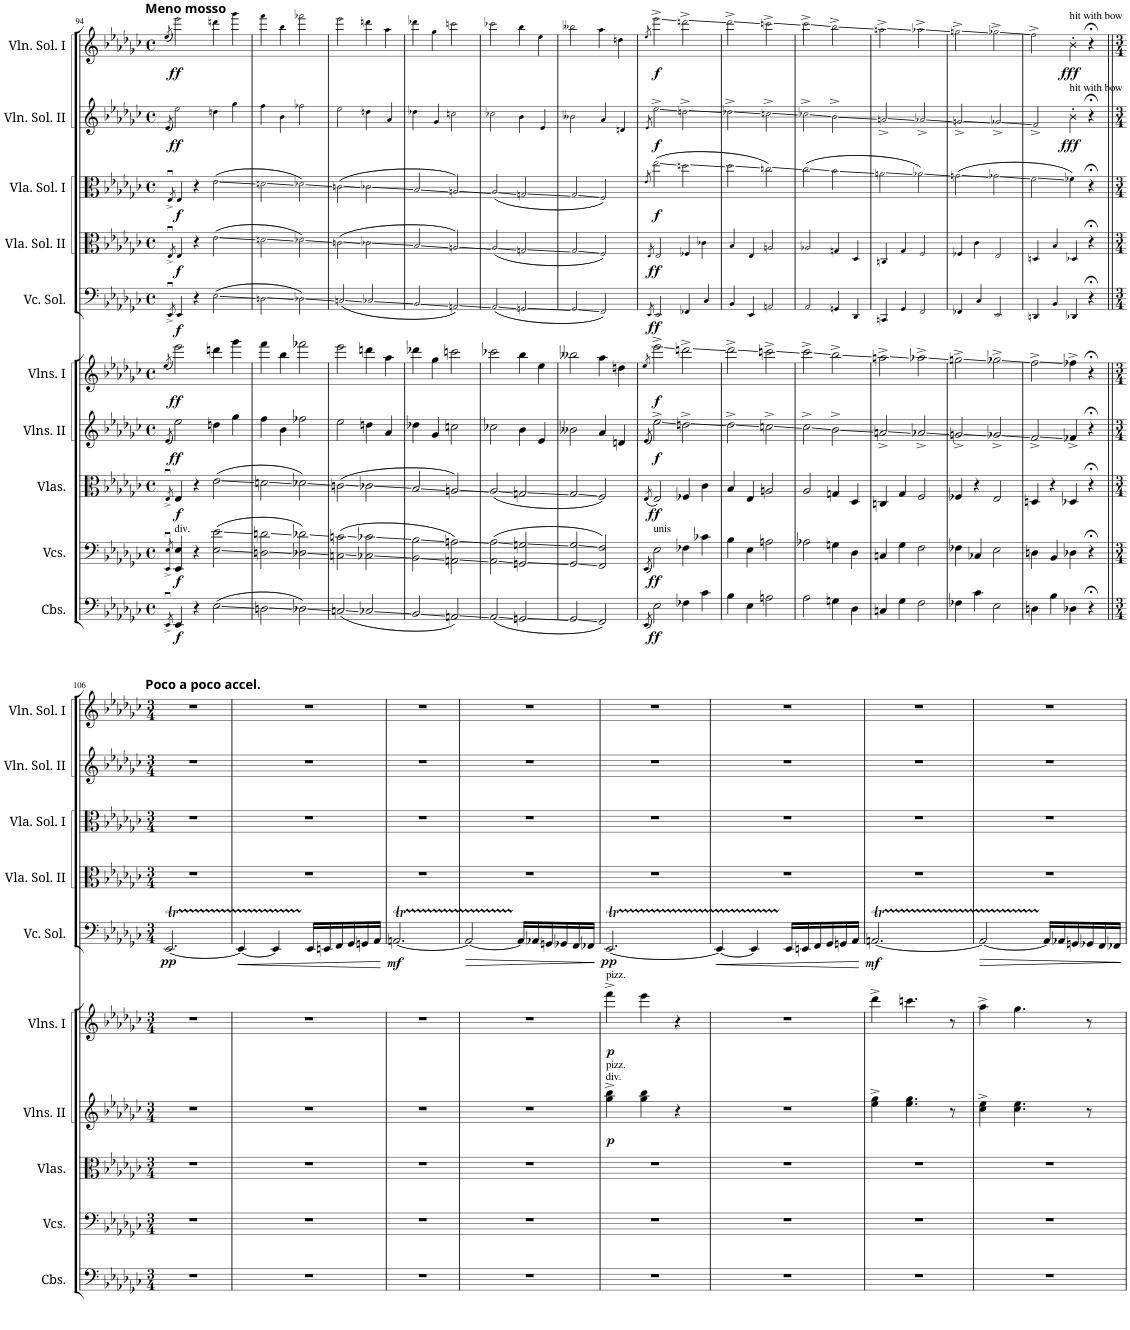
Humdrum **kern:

**kern	**dynam	**kern	**dynam	**kern	**dynam	**kern	**dynam	**kern	**dynam	**kern	**dynam	**kern	**dynam	**kern	**dynam	**kern	**dynam	**kern	**dynam
*part10	*part10	*part9	*part9	*part8	*part8	*part7	*part7	*part6	*part6	*part5	*part5	*part4	*part4	*part3	*part3	*part2	*part2	*part1	*part1
*staff10	*staff10	*staff9	*staff9	*staff8	*staff8	*staff7	*staff7	*staff6	*staff6	*staff5	*staff5	*staff4	*staff4	*staff3	*staff3	*staff2	*staff2	*staff1	*staff1
*I"Contrabasses	*	*I"Violoncellos	*	*I"Violas	*	*I"Violins II	*	*I"Violins I	*	*I"Violoncello Solo	*	*I"Viola Solo II	*	*I"Viola Solo I	*	*I"Violin Solo II	*	*I"Violin Solo I	*
*I'Cbs.	*	*I'Vcs.	*	*I'Vlas.	*	*I'Vlns. II	*	*I'Vlns. I	*	*I'Vc. Sol.	*	*I'Vla. Sol. II	*	*I'Vla. Sol. I	*	*I'Vln. Sol. II	*	*I'Vln. Sol. I	*
!!LO:PB:g=z
*clefF4	*	*clefF4	*	*clefC3	*	*clefG2	*	*clefG2	*	*clefF4	*	*clefC3	*	*clefC3	*	*clefG2	*	*clefG2	*
*Trd7c12	*	*	*	*	*	*	*	*	*	*	*	*	*	*	*	*	*	*	*
*k[b-e-a-d-g-c-]	*	*k[b-e-a-d-g-c-]	*	*k[b-e-a-d-g-c-]	*	*k[b-e-a-d-g-c-]	*	*k[b-e-a-d-g-c-]	*	*k[b-e-a-d-g-c-]	*	*k[b-e-a-d-g-c-]	*	*k[b-e-a-d-g-c-]	*	*k[b-e-a-d-g-c-]	*	*k[b-e-a-d-g-c-]	*
*M4/4	*	*M4/4	*	*M4/4	*	*M4/4	*	*M4/4	*	*M4/4	*	*M4/4	*	*M4/4	*	*M4/4	*	*M4/4	*
*met(c)	*	*met(c)	*	*met(c)	*	*met(c)	*	*met(c)	*	*met(c)	*	*met(c)	*	*met(c)	*	*met(c)	*	*met(c)	*
=94	=94	=94	=94	=94	=94	=94	=94	=94	=94	=94	=94	=94	=94	=94	=94	=94	=94	=94	=94
8qEE-u^/	.	8qEE-/u^ 8qE-/u^	.	8qE-u^/	.	(8qe-/	.	(8qee-/	.	8qEE-u^/	.	8qE-u^/	.	8qE-u^/	.	(8qe-/	.	(8qee-/	.
!	!	!	!	!	!	!	!	!	!	!	!	!	!	!	!	!	!	!LO:TX:a:B:t=Meno mosso	!
!	!	!LO:TX:a:t=div.	!	!	!	!	!	!	!	!	!	!	!	!	!	!	!	!	!
!	!LO:DY:b	!	!LO:DY:b	!	!LO:DY:b	!	!LO:DY:b	!	!LO:DY:b	!	!LO:DY:b	!	!LO:DY:b	!	!LO:DY:b	!	!LO:DY:b	!	!LO:DY:b
4EE-/	f	4EE-/ 4E-/	f	4E-/	f	2ee-\)	ff	2eee-\)	ff	4EE-/	f	4E-/	f	4E-/	f	2ee-\)	ff	2eee-\)	ff
4r	.	4r	.	4r	.	.	.	.	.	4r	.	4r	.	4r	.	.	.	.	.
(2E-\	.	(2E-\ 2e-\	.	(2e-\	.	4ddn\	.	4dddn\	.	(2E-\	.	(2e-\	.	(2e-\	.	4ddn\	.	4dddn\	.
.	.	.	.	.	.	4gg-\	.	4ggg-\	.	.	.	.	.	.	.	4gg-\	.	4ggg-\	.
=95	=95	=95	=95	=95	=95	=95	=95	=95	=95	=95	=95	=95	=95	=95	=95	=95	=95	=95	=95
2Dn\	.	2Dn\ 2dn\	.	2dn\	.	4ff\	.	4fff\	.	2Dn\	.	2dn\	.	2dn\	.	4ff\	.	4fff\	.
.	.	.	.	.	.	4b-\	.	4bb-\	.	.	.	.	.	.	.	4b-\	.	4bb-\	.
2D-X\)	.	2D-X\ 2d-X\)	.	2d-X\)	.	2ff-X\	.	2fff-X\	.	2D-X\)	.	2d-X\)	.	2d-X\)	.	2ff-X\	.	2fff-X\	.
=96	=96	=96	=96	=96	=96	=96	=96	=96	=96	=96	=96	=96	=96	=96	=96	=96	=96	=96	=96
((2Cn/	.	((2Cn\ 2cn\	.	((2cn\	.	2ee-\	.	2eee-\	.	((2Cn/	.	((2cn\	.	((2cn\	.	2ee-\	.	2eee-\	.
2C-X/	.	2C-X\ 2c-X\	.	2c-X\	.	4ddn\	.	4dddn\	.	2C-X/	.	2c-X\	.	2c-X\	.	4ddn\	.	4dddn\	.
.	.	.	.	.	.	4a-/	.	4aa-\	.	.	.	.	.	.	.	4a-/	.	4aa-\	.
=97	=97	=97	=97	=97	=97	=97	=97	=97	=97	=97	=97	=97	=97	=97	=97	=97	=97	=97	=97
2BB-/	.	2BB-\ 2B-\	.	2B-/	.	4dd-X\	.	4ddd-X\	.	2BB-/	.	2B-/	.	2B-/	.	4dd-X\	.	4ddd-X\	.
.	.	.	.	.	.	4g-/	.	4gg-\	.	.	.	.	.	.	.	4g-/	.	4gg-\	.
2AAn/))	.	2AAn\ 2An\))	.	2An/))	.	2ccn\	.	2cccn\	.	2AAn/))	.	2An/))	.	2An/))	.	2ccn\	.	2cccn\	.
=98	=98	=98	=98	=98	=98	=98	=98	=98	=98	=98	=98	=98	=98	=98	=98	=98	=98	=98	=98
((2AA-/	.	(2AA-\ 2A-\	.	((2A-/	.	2cc-X\	.	2ccc-X\	.	((2AA-/	.	(2A-/	.	((2A-/	.	2cc-X\	.	2ccc-X\	.
2GGn/	.	2GGn/ 2Gn/	.	2Gn/	.	4b-\	.	4bb-\	.	2GGn/	.	2Gn/	.	2Gn/	.	4b-\	.	4bb-\	.
.	.	.	.	.	.	4e-/	.	4ee-\	.	.	.	.	.	.	.	4e-/	.	4ee-\	.
=99	=99	=99	=99	=99	=99	=99	=99	=99	=99	=99	=99	=99	=99	=99	=99	=99	=99	=99	=99
2GG-/	.	2GG-/ 2G-/	.	2G-/	.	2b--X\	.	2bb--X\	.	2GG-/	.	2G-/	.	2G-/	.	2b--X\	.	2bb--X\	.
2FF/))	.	2FF/ 2F/)	.	2F/))	.	4a-/	.	4aa-\	.	2FF/))	.	2F/)	.	2F/))	.	4a-/	.	4aa-\	.
.	.	.	.	.	.	4dn/	.	4ddn\	.	.	.	.	.	.	.	4dn/	.	4ddn\	.
=100	=100	=100	=100	=100	=100	=100	=100	=100	=100	=100	=100	=100	=100	=100	=100	=100	=100	=100	=100
(8qEE-/	.	(8qEE-/	.	(8qE-/	.	(8qe-/	.	8qee-/	.	8qEE-/	.	8qE-/	.	8qe-/	.	8qe-/	.	8qee-/	.
!	!	!LO:TX:a:t=unis	!	!	!	!	!	!	!	!	!	!	!	!	!	!	!	!	!
!	!LO:DY:b	!	!LO:DY:b	!	!LO:DY:b	!	!LO:DY:b	!	!LO:DY:b	!	!LO:DY:b	!	!LO:DY:b	!	!LO:DY:b	!	!LO:DY:b	!	!LO:DY:b
2E-\)	ff	2E-\)	ff	2E-/)	ff	2ee-^\)	f	2eee-^\	f	2EE-/	ff	2E-/	ff	(2ee-\	f	2ee-^\	f	2eee-^\	f
4F-X\	.	4F-X\	.	4F-X/	.	2ddn^\	.	2dddn^\	.	4FF-X/	.	4F-X/	.	2ddn\	.	2ddn^\	.	2dddn^\	.
4c-\	.	4c-X\	.	4c-\	.	.	.	.	.	4C-/	.	4c-X\	.	.	.	.	.	.	.
=101	=101	=101	=101	=101	=101	=101	=101	=101	=101	=101	=101	=101	=101	=101	=101	=101	=101	=101	=101
4B-\	.	4B-\	.	4B-/	.	2dd-^\	.	2ddd-^\	.	4BB-/	.	4B-/	.	2dd-\	.	2dd-X^\	.	2ddd-^\	.
4E-\	.	4E-\	.	4E-/	.	.	.	.	.	4EE-/	.	4E-/	.	.	.	.	.	.	.
2An\	.	2An\	.	2An/	.	2ccn^\	.	2cccn^\	.	2AAn/	.	2An/	.	2ccn\)	.	2ccn^\	.	2cccn^\	.
=102	=102	=102	=102	=102	=102	=102	=102	=102	=102	=102	=102	=102	=102	=102	=102	=102	=102	=102	=102
2A-\	.	2A-X\	.	2A-/	.	2cc-^\	.	2ccc-^\	.	2AA-/	.	2A-X/	.	(2cc-\	.	2cc-X^\	.	2ccc-^\	.
4Gn\	.	4Gn\	.	4Gn/	.	2b-^\	.	2bb-^\	.	4GGn/	.	4Gn/	.	2b-\	.	2b-^\	.	2bb-^\	.
4D-\	.	4D-\	.	4D-/	.	.	.	.	.	4DD-/	.	4D-/	.	.	.	.	.	.	.
=103	=103	=103	=103	=103	=103	=103	=103	=103	=103	=103	=103	=103	=103	=103	=103	=103	=103	=103	=103
4Cn/	.	4Cn/	.	4Cn/	.	2an^/	.	2aan^\	.	4CCn/	.	4Cn/	.	2an\	.	2an^/	.	2aan^\	.
4G-\	.	4G-\	.	4G-/	.	.	.	.	.	4GG-/	.	4G-/	.	.	.	.	.	.	.
2F\	.	2F\	.	2F/	.	2a-X^/	.	2aa-X^\	.	2FF/	.	2F/	.	2a-X\)	.	2a-X^/	.	2aa-X^\	.
=104	=104	=104	=104	=104	=104	=104	=104	=104	=104	=104	=104	=104	=104	=104	=104	=104	=104	=104	=104
4F-X\	.	4F-X\	.	4F-X/	.	2gn^/	.	2ggn^\	.	4FF-X/	.	4F-X/	.	(2gn\	.	2gn^/	.	2ggn^\	.
4c-\	.	4C-X/	.	4r	.	.	.	.	.	4C-/	.	4c-\	.	.	.	.	.	.	.
2E-\	.	2E-\	.	2E-/	.	2g-X^/	.	2gg-X^\	.	2EE-/	.	2E-/	.	2g-X\	.	2g-X^/	.	2gg-X^\	.
=105	=105	=105	=105	=105	=105	=105	=105	=105	=105	=105	=105	=105	=105	=105	=105	=105	=105	=105	=105
4Dn\	.	4Dn\	.	4Dn/	.	2f^/	.	2ff^\	.	4DDn/	.	4Dn/	.	2f\	.	2f^/	.	2ff^\	.
4B-\	.	4BB-/	.	4r	.	.	.	.	.	4BB-/	.	4B-/	.	.	.	.	.	.	.
!	!	!	!	!	!	!	!	!	!	!	!	!	!	!	!	!	!	!LO:TX:a:t=hit with bow	!
!	!	!	!	!	!	!	!	!	!	!	!	!	!	!	!	!LO:TX:a:t=hit with bow	!	!	!
!	!	!	!	!	!	!	!	!	!	!	!	!	!	!	!	!	!LO:DY:b	!	!LO:DY:b
4D-X\	.	4D-X\	.	4D-X/	.	4f-X^/	.	4ff-X^\	.	4DD-X/	.	4D-X/	.	4f-X\)	.	4b-'\	fff	4b-'\	fff
4r;<	.	4r;<	.	4r;<	.	4r;<	.	4r;<	.	4r;<	.	4r;<	.	4r;<	.	4r;<	.	4r;<	.
!!LO:LB:g=z
=106||	=106||	=106||	=106||	=106||	=106||	=106||	=106||	=106||	=106||	=106||	=106||	=106||	=106||	=106||	=106||	=106||	=106||	=106||	=106||
*M3/4	*	*M3/4	*	*M3/4	*	*M3/4	*	*M3/4	*	*M3/4	*	*M3/4	*	*M3/4	*	*M3/4	*	*M3/4	*
!	!	!	!	!	!	!	!	!	!	!	!	!	!	!	!	!	!	!LO:TX:a:B:t=Poco a poco accel.	!
!	!	!	!	!	!	!	!	!	!	!	!LO:DY:b	!	!	!	!	!	!	!	!
2.r	.	2.r	.	2.r	.	2.r	.	2.r	.	[2.EE-T/	pp	2.r	.	2.r	.	2.r	.	2.r	.
=107	=107	=107	=107	=107	=107	=107	=107	=107	=107	=107	=107	=107	=107	=107	=107	=107	=107	=107	=107
!	!	!	!	!	!	!	!	!	!	!	!LO:HP:b	!	!	!	!	!	!	!	!
2.r	.	2.r	.	2.r	.	2.r	.	2.r	.	4EE-/_	<	2.r	.	2.r	.	2.r	.	2.r	.
.	.	.	.	.	.	.	.	.	.	4EE-TTT/]	.	.	.	.	.	.	.	.	.
*	*	*	*	*	*	*	*	*	*	*Xtuplet	*	*	*	*	*	*	*	*	*
.	.	.	.	.	.	.	.	.	.	24EE-/LL	.	.	.	.	.	.	.	.	.
.	.	.	.	.	.	.	.	.	.	24EEn/	.	.	.	.	.	.	.	.	.
.	.	.	.	.	.	.	.	.	.	24FF/	.	.	.	.	.	.	.	.	.
.	.	.	.	.	.	.	.	.	.	24GG-/	.	.	.	.	.	.	.	.	.
.	.	.	.	.	.	.	.	.	.	24GGn/	.	.	.	.	.	.	.	.	.
.	.	.	.	.	.	.	.	.	.	24AA-/JJ	.	.	.	.	.	.	.	.	.
.	.	.	.	.	.	.	.	.	.	.	[	.	.	.	.	.	.	.	.
=108	=108	=108	=108	=108	=108	=108	=108	=108	=108	=108	=108	=108	=108	=108	=108	=108	=108	=108	=108
!	!	!	!	!	!	!	!	!	!	!	!LO:DY:b	!	!	!	!	!	!	!	!
2.r	.	2.r	.	2.r	.	2.r	.	2.r	.	[2.AAnt/	mf	2.r	.	2.r	.	2.r	.	2.r	.
=109	=109	=109	=109	=109	=109	=109	=109	=109	=109	=109	=109	=109	=109	=109	=109	=109	=109	=109	=109
!	!	!	!	!	!	!	!	!	!	!	!LO:HP:b	!	!	!	!	!	!	!	!
2.r	.	2.r	.	2.r	.	2.r	.	2.r	.	2AATTT/_	>	2.r	.	2.r	.	2.r	.	2.r	.
.	.	.	.	.	.	.	.	.	.	24AA/LL]	.	.	.	.	.	.	.	.	.
.	.	.	.	.	.	.	.	.	.	24AA-X/	.	.	.	.	.	.	.	.	.
.	.	.	.	.	.	.	.	.	.	24GGn/	.	.	.	.	.	.	.	.	.
.	.	.	.	.	.	.	.	.	.	24GG-X/	.	.	.	.	.	.	.	.	.
.	.	.	.	.	.	.	.	.	.	24FF/	.	.	.	.	.	.	.	.	.
.	.	.	.	.	.	.	.	.	.	24FF-X/JJ	.	.	.	.	.	.	.	.	.
.	.	.	.	.	.	.	.	.	.	.	]	.	.	.	.	.	.	.	.
=110	=110	=110	=110	=110	=110	=110	=110	=110	=110	=110	=110	=110	=110	=110	=110	=110	=110	=110	=110
!	!	!	!	!	!	!	!	!LO:TX:a:t=pizz.	!	!	!	!	!	!	!	!	!	!	!
!	!	!	!	!	!	!LO:TX:a:t=div.	!	!	!	!	!	!	!	!	!	!	!	!	!
!	!	!	!	!	!	!LO:TX:a:t=pizz.	!	!	!	!	!	!	!	!	!	!	!	!	!
!	!	!	!	!	!	!	!LO:DY:b	!	!LO:DY:b	!	!LO:DY:b	!	!	!	!	!	!	!	!
2.r	.	2.r	.	2.r	.	4gg-\^ 4bb-\^	p	4fff^\	p	[2.EE-T/	pp	2.r	.	2.r	.	2.r	.	2.r	.
.	.	.	.	.	.	4gg-\ 4bb-\	.	4eee-\	.	.	.	.	.	.	.	.	.	.	.
.	.	.	.	.	.	4r	.	4r	.	.	.	.	.	.	.	.	.	.	.
=111	=111	=111	=111	=111	=111	=111	=111	=111	=111	=111	=111	=111	=111	=111	=111	=111	=111	=111	=111
!	!	!	!	!	!	!	!	!	!	!	!LO:HP:b	!	!	!	!	!	!	!	!
2.r	.	2.r	.	2.r	.	2.r	.	2.r	.	4EE-/_	<	2.r	.	2.r	.	2.r	.	2.r	.
.	.	.	.	.	.	.	.	.	.	4EE-TTT/]	.	.	.	.	.	.	.	.	.
.	.	.	.	.	.	.	.	.	.	24EE-/LL	.	.	.	.	.	.	.	.	.
.	.	.	.	.	.	.	.	.	.	24EEn/	.	.	.	.	.	.	.	.	.
.	.	.	.	.	.	.	.	.	.	24FF/	.	.	.	.	.	.	.	.	.
.	.	.	.	.	.	.	.	.	.	24GG-/	.	.	.	.	.	.	.	.	.
.	.	.	.	.	.	.	.	.	.	24GGn/	.	.	.	.	.	.	.	.	.
.	.	.	.	.	.	.	.	.	.	24AA-/JJ	.	.	.	.	.	.	.	.	.
.	.	.	.	.	.	.	.	.	.	.	[	.	.	.	.	.	.	.	.
=112	=112	=112	=112	=112	=112	=112	=112	=112	=112	=112	=112	=112	=112	=112	=112	=112	=112	=112	=112
!	!	!	!	!	!	!	!	!	!	!	!LO:DY:b	!	!	!	!	!	!	!	!
2.r	.	2.r	.	2.r	.	4ee-\^ 4gg-\^	.	4ddd-^\	.	[2.AAnt/	mf	2.r	.	2.r	.	2.r	.	2.r	.
.	.	.	.	.	.	4.ee-\ 4.gg-\	.	4.cccn\	.	.	.	.	.	.	.	.	.	.	.
.	.	.	.	.	.	8r	.	8r	.	.	.	.	.	.	.	.	.	.	.
=113	=113	=113	=113	=113	=113	=113	=113	=113	=113	=113	=113	=113	=113	=113	=113	=113	=113	=113	=113
!	!	!	!	!	!	!	!	!	!	!	!LO:HP:b	!	!	!	!	!	!	!	!
2.r	.	2.r	.	2.r	.	4cc-\^ 4ee-\^	.	4aa-^\	.	2AATTT/_	>	2.r	.	2.r	.	2.r	.	2.r	.
.	.	.	.	.	.	4.cc-\ 4.ee-\	.	4.gg-\	.	.	.	.	.	.	.	.	.	.	.
.	.	.	.	.	.	.	.	.	.	24AA/LL]	.	.	.	.	.	.	.	.	.
.	.	.	.	.	.	.	.	.	.	24AA-X/	.	.	.	.	.	.	.	.	.
.	.	.	.	.	.	.	.	.	.	24GGn/	.	.	.	.	.	.	.	.	.
.	.	.	.	.	.	8r	.	8r	.	24GG-X/	.	.	.	.	.	.	.	.	.
.	.	.	.	.	.	.	.	.	.	24FF/	.	.	.	.	.	.	.	.	.
.	.	.	.	.	.	.	.	.	.	24FF-X/JJ	.	.	.	.	.	.	.	.	.
.	.	.	.	.	.	.	.	.	.	.	]	.	.	.	.	.	.	.	.
=	=	=	=	=	=	=	=	=	=	=	=	=	=	=	=	=	=	=	=
*-	*-	*-	*-	*-	*-	*-	*-	*-	*-	*-	*-	*-	*-	*-	*-	*-	*-	*-	*-
